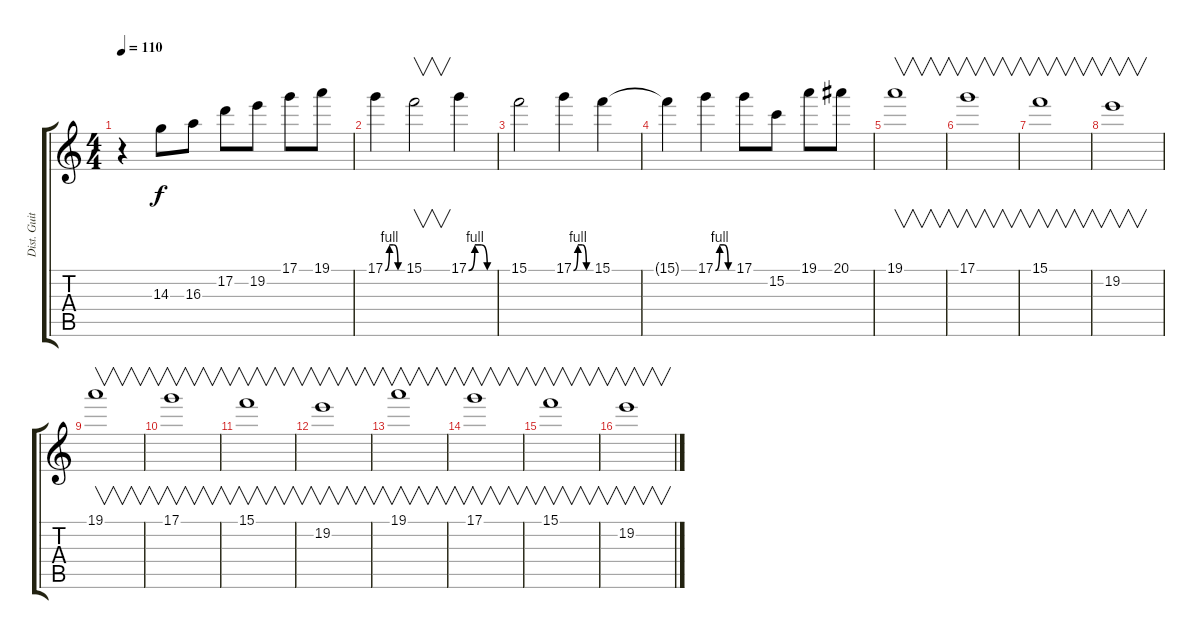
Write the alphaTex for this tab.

\track ("Dist. Guitar" "Dist. Guit") {instrument distortionguitar}
\staff {score tabs}
\tuning (D4 A3 F3 C3 G2 D2) {hide}
\ts (4 4)
\tempo 110
\clef g2
\ks c
r.4{dy f} 14.3.8 16.3.8 17.2.8 19.2.8 17.1.8 19.1.8 |
17.1{be (custom 0 0 15 4 30 4 45 0 60 0)}.4 15.1.2{v} 17.1{be (custom 0 0 15 4 30 4 45 0 60 0)}.4 |
15.1.2 17.1{be (custom 0 0 15 4 30 4 45 0 60 0)}.4 15.1.4 |
15.1{t}.4 17.1{be (custom 0 0 15 4 30 4 45 0 60 0)}.4 17.1.8 15.2.8 19.1.8 20.1.8 |
19.1.1{v} |
17.1.1{v} |
15.1.1{v} |
19.2.1{v} |
19.1.1{v} |
17.1.1{v} |
15.1.1{v} |
19.2.1{v} |
19.1.1{v} |
17.1.1{v} |
15.1.1{v} |
19.2.1{v}
